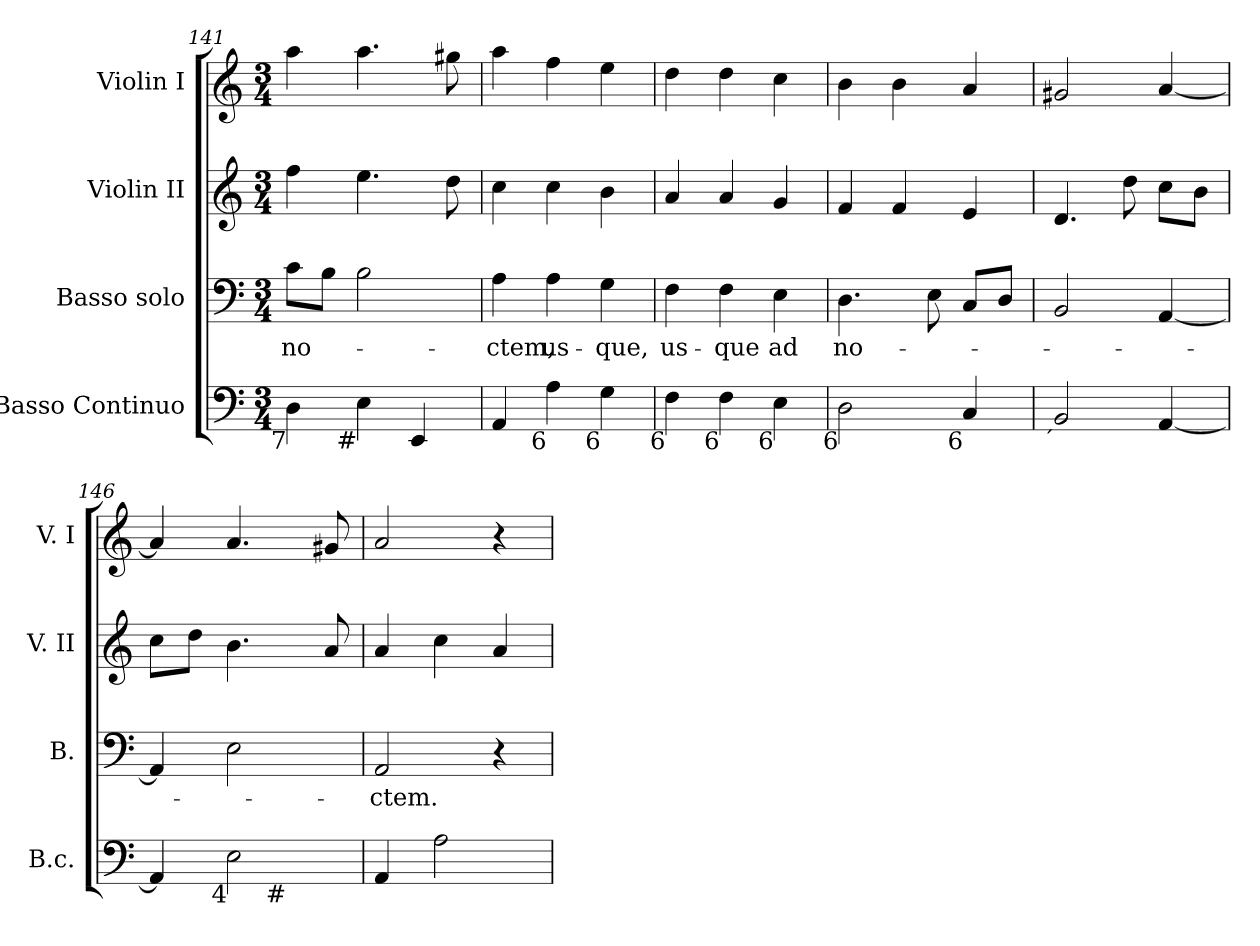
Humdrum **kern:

**kern	**kern	**text	**kern	**kern
*part4	*part3	*part3	*part2	*part1
*staff4	*staff3	*staff3	*staff2	*staff1
*I"Basso Continuo	*I"Basso solo	*	*I"Violin II	*I"Violin I
*I'B.c.	*I'B.	*	*I'V. II	*I'V. I
*clefF4	*clefF4	*	*clefG2	*clefG2
*k[]	*k[]	*	*k[]	*k[]
*a:	*a:	*	*a:	*a:
*M3/4	*M3/4	*	*M3/4	*M3/4
=141	=141	=141	=141	=141
!LO:TX:b:rj:t=7	!	!	!	!
!	!	!LO:LY:b:color=#000000	!	!
4Di\	8ci\L	no-	4ffi\	4aai\
.	8Bi\J	.	.	.
!LO:TX:b:rj:t=#	!	!	!	!
4Ei\	2Bi\	.	4.eei\	4.aai\
4EEi/	.	.	.	.
.	.	.	8ddi\	8gg#Xi\
=142	=142	=142	=142	=142
!	!	!LO:LY:b:color=#000000	!	!
4AAi/	4Ai\	-ctem,	4cci\	4aai\
!LO:TX:b:rj:t=6	!	!	!	!
!	!	!LO:LY:b:color=#000000	!	!
4Ai\	4Ai\	us-	4cci\	4ffi\
!LO:TX:b:rj:t=6	!	!	!	!
!	!	!LO:LY:b:color=#000000	!	!
4Gi\	4Gi\	-que,	4bi\	4eei\
=143	=143	=143	=143	=143
!LO:TX:b:rj:t=6	!	!	!	!
!	!	!LO:LY:b:color=#000000	!	!
4Fi\	4Fi\	us-	4ai/	4ddi\
!LO:TX:b:rj:t=6	!	!	!	!
!	!	!LO:LY:b:color=#000000	!	!
4Fi\	4Fi\	-que	4ai/	4ddi\
!LO:TX:b:rj:t=6	!	!	!	!
!	!	!LO:LY:b:color=#000000	!	!
4Ei\	4Ei\	ad	4gi/	4cci\
=144	=144	=144	=144	=144
!LO:TX:b:rj:t=6	!	!	!	!
!	!	!LO:LY:b:color=#000000	!	!
2Di\	4.Di\	no-	4fi/	4bi\
.	.	.	4fi/	4bi\
.	8Ei\	.	.	.
!LO:TX:b:rj:t=6	!	!	!	!
4Ci/	8Ci/L	.	4ei/	4ai/
.	8Di/J	.	.	.
=145	=145	=145	=145	=145
!LO:TX:b:rj:t=´	!	!	!	!
2BBi/	2BBi/	.	4.di/	2g#Xi/
.	.	.	8ddi\	.
[4AAi/	[4AAi/	.	8cci\L	[4ai/
.	.	.	8bi\J	.
=146	=146	=146	=146	=146
*^	*	*	*	*
4AAi/]	2ryy	4AAi/]	.	8cci\L	4ai/]
.	.	.	.	8ddi\J	.
!LO:TX:b:rj:t=4	!	!	!	!	!
2Ei\	.	2Ei\	.	4.bi\	4.ai/
!	!LO:TX:b:rj:t=#	!	!	!	!
.	4ryy	.	.	.	.
.	.	.	.	8ai/	8g#Xi/
*v	*v	*	*	*	*
!!LO:LB:g=z
=147	=147	=147	=147	=147
*^	*	*	*	*
!	!	!	!LO:LY:b:color=#000000	!	!
*v	*v	*	*	*	*
4AAi/	2AAi/	-ctem.	4ai/	2ai/
2Ai\	.	.	4cci\	.
.	4r	.	4ai/	4r
=	=	=	=	=
*-	*-	*-	*-	*-
